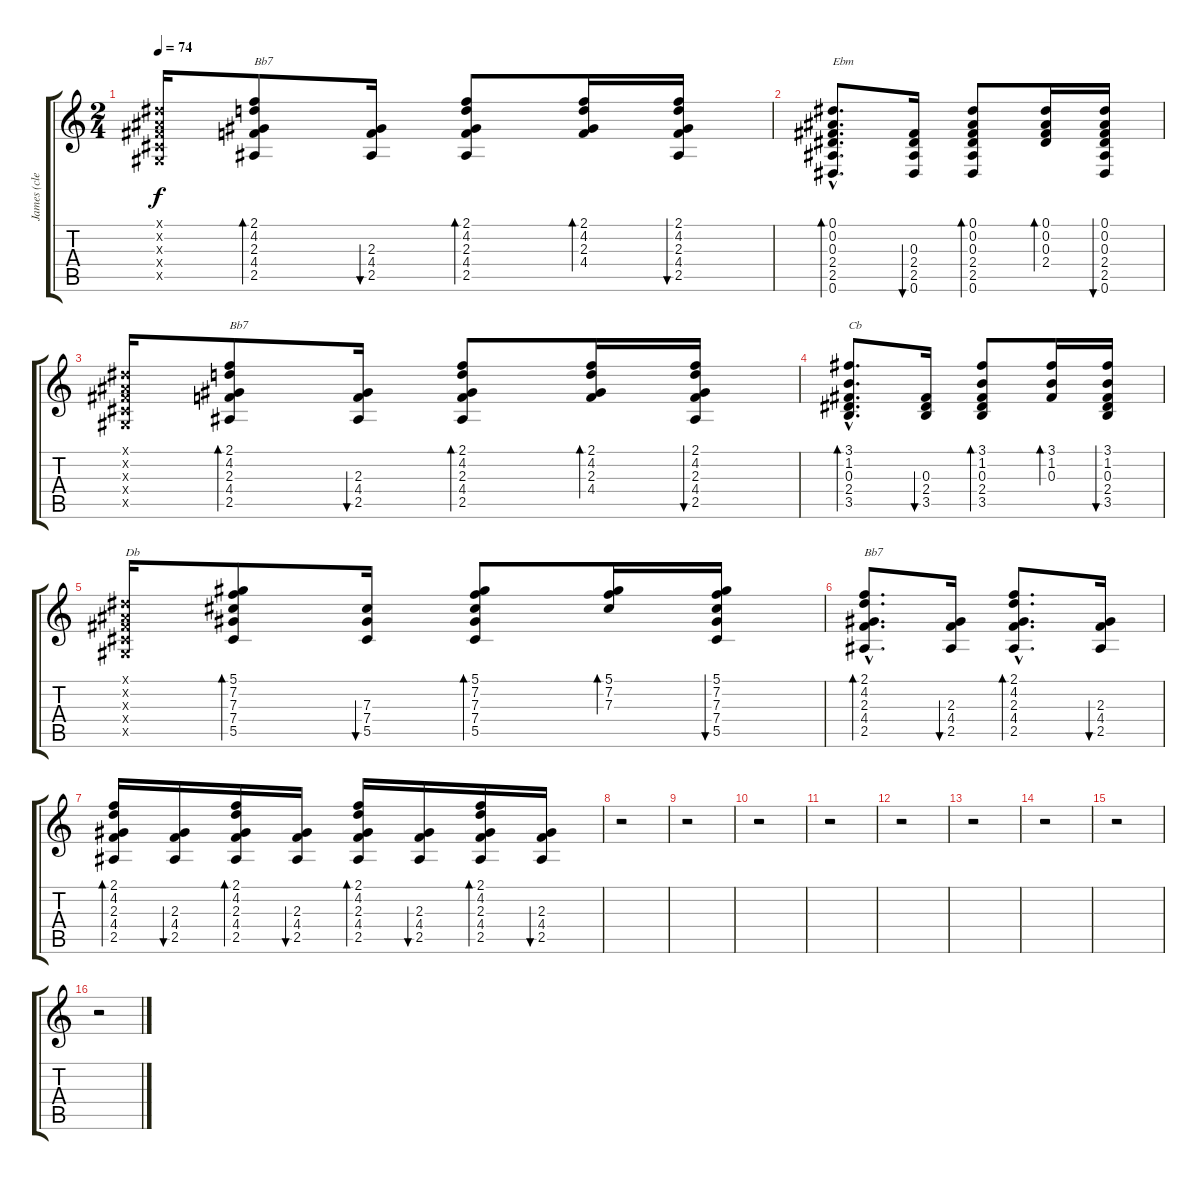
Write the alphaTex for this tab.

\track ("James (clean)" "James (cle") {instrument electricguitarjazz}
\staff {score tabs}
\tuning (Eb4 Bb3 Gb3 Db3 Ab2 Eb2) {hide}
\ts (2 4)
\tempo 74
\clef g2
\ks c
(0.1{x} 0.2{x} 0.3{x} 0.4{x} 0.5{x}).16{dy f} (2.1 4.2 2.3 4.4 2.5).8{bd 60 txt "Bb7"} (2.3 4.4 2.5).16{bu 60} (2.1 4.2 2.3 4.4 2.5).8{bd 60} (2.1 4.2 2.3 4.4).16{bd 60} (2.1 4.2 2.3 4.4 2.5).16{bu 60} |
(0.1{hac} 0.2{hac} 0.3{hac} 2.4{hac} 2.5{hac} 0.6{hac}).8{d bd 60 txt "Ebm"} (0.3 2.4 2.5 0.6).16{bu 60} (0.1 0.2 0.3 2.4 2.5 0.6).8{bd 60} (0.1 0.2 0.3 2.4).16{bd 60} (0.1 0.2 0.3 2.4 2.5 0.6).16{bu 60} |
(0.1{x} 0.2{x} 0.3{x} 0.4{x} 0.5{x}).16 (2.1 4.2 2.3 4.4 2.5).8{bd 60 txt "Bb7"} (2.3 4.4 2.5).16{bu 60} (2.1 4.2 2.3 4.4 2.5).8{bd 60} (2.1 4.2 2.3 4.4).16{bd 60} (2.1 4.2 2.3 4.4 2.5).16{bu 60} |
(3.1{hac} 1.2{hac} 0.3{hac} 2.4{hac} 3.5{hac}).8{d bd 60 txt "Cb"} (0.3 2.4 3.5).16{bu 60} (3.1 1.2 0.3 2.4 3.5).8{bd 60} (3.1 1.2 0.3).16{bd 60} (3.1 1.2 0.3 2.4 3.5).16{bu 60} |
(0.1{x} 0.2{x} 0.3{x} 0.4{x} 0.5{x}).16{txt "Db"} (5.1 7.2 7.3 7.4 5.5).8{bd 60} (7.3 7.4 5.5).16{bu 60} (5.1 7.2 7.3 7.4 5.5).8{bd 60} (5.1 7.2 7.3).16{bd 60} (5.1 7.2 7.3 7.4 5.5).16{bu 60} |
(2.1{hac} 4.2{hac} 2.3{hac} 4.4{hac} 2.5{hac}).8{d bd 60 txt "Bb7"} (2.3 4.4 2.5).16{bu 60} (2.1{hac} 4.2{hac} 2.3{hac} 4.4{hac} 2.5{hac}).8{d bd 60} (2.3 4.4 2.5).16{bu 60} |
(2.1 4.2 2.3 4.4 2.5).16{bd 60} (2.3 4.4 2.5).16{bu 60} (2.1 4.2 2.3 4.4 2.5).16{bd 60} (2.3 4.4 2.5).16{bu 60} (2.1 4.2 2.3 4.4 2.5).16{bd 60} (2.3 4.4 2.5).16{bu 60} (2.1 4.2 2.3 4.4 2.5).16{bd 60} (2.3 4.4 2.5).16{bu 60} |
r.2 |
r.2 |
r.2 |
r.2 |
r.2 |
r.2 |
r.2 |
r.2 |
r.2
